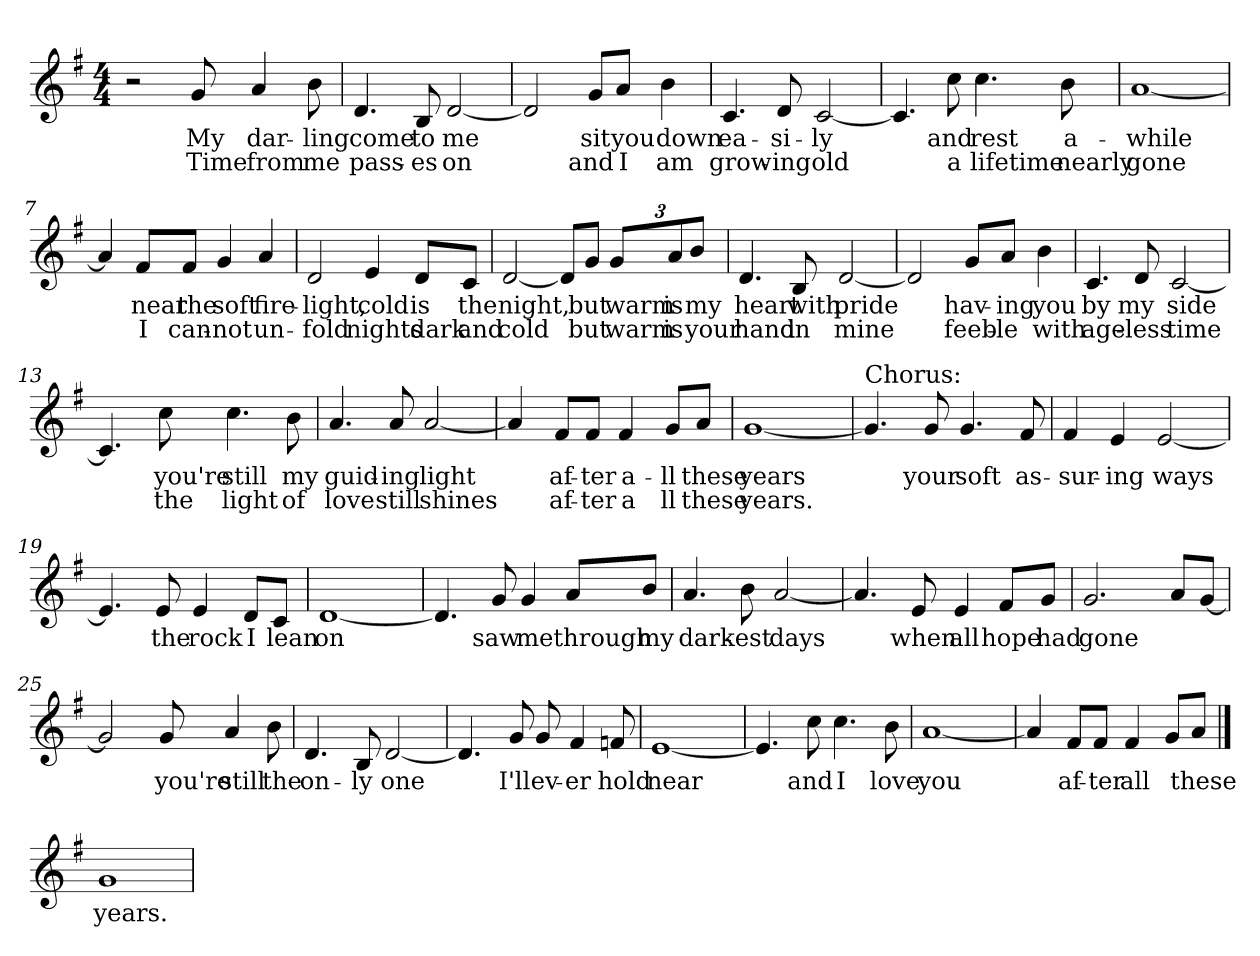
**kern	**text	**text
*part1	*part1	*part1
*staff1	*staff1	*staff1
*clefG2	*	*
*k[f#]	*	*
*G:	*	*
*M4/4	*	*
=1	=1	=1
2r	.	.
8g/	My	Time
4a/	dar-	from
8b\	-ling	me
=2	=2	=2
4.d/	come	pass-
8B/	to	-es
[2d/	me	on
=3	=3	=3
2d/]	.	.
8g/L	sit	and
8a/J	you	I
4b\	down	am
=4	=4	=4
4.c/	ea-	grow-
8d/	-si-	-ing
[2c/	-ly	old
!!LO:LB:g=z
=5	=5	=5
4.c/]	.	.
8cc\	and	a
4.cc\	rest	lifetime
8b\	a-	nearly
=6	=6	=6
[1a	-while	gone
=7	=7	=7
4a/]	.	.
8f#/L	near	I
8f#/J	the	can-
4g/	soft	-not
4a/	fire-	un-
=8	=8	=8
2d/	light,	-fold
4e/	cold	nights
8d/L	is	dark
8c/J	the	and
!!LO:LB:g=z
=9	=9	=9
[2d/	night,	cold
8d/L]	.	.
8g/J	but	but
*Xbrackettup	*	*
12g/L	warm	warm
12a/	is	is
12b/J	my	your
=10	=10	=10
4.d/	heart	hand
8B/	with	in
[2d/	pride	mine
=11	=11	=11
2d/]	.	.
8g/L	hav-	feeb-
8a/J	-ing	-le
4b\	you	with
=12	=12	=12
4.c/	by	age-
8d/	my	-less
[2c/	side	time
!!LO:LB:g=z
=13	=13	=13
4.c/]	.	.
8cc\	you're	the
4.cc\	still	light
8b\	my	of
=14	=14	=14
4.a/	guid-	love
8a/	-ing	still
[2a/	light	shines
=15	=15	=15
4a/]	.	.
8f#/L	af-	af-
8f#/J	-ter	-ter
4f#/	a-	a
8g/L	-ll	ll
8a/J	these	these
=16	=16	=16
[1g	years	years.
!!LO:LB:g=z
=17	=17	=17
!LO:TX:a:t=Chorus&colon;	!	!
4.g/]	.	.
8g/	your	.
4.g/	soft	.
8f#/	as-	.
=18	=18	=18
4f#/	-sur-	.
4e/	-ing	.
[2e/	ways	.
=19	=19	=19
4.e/]	.	.
8e/	the	.
4e/	rock	.
8d/L	I	.
8c/J	lean	.
=20	=20	=20
[1d	on	.
!!LO:LB:g=z
=21	=21	=21
4.d/]	.	.
8g/	saw	.
4g/	me	.
8a/L	through	.
8b/J	my	.
=22	=22	=22
4.a/	dark-	.
8b\	-est	.
[2a/	days	.
=23	=23	=23
4.a/]	.	.
8e/	when	.
4e/	all	.
8f#/L	hope	.
8g/J	had	.
=24	=24	=24
2.g/	gone	.
8a/L	.	.
[8g/J	.	.
!!LO:LB:g=z
=25	=25	=25
2g/]	.	.
8g/	you're	.
4a/	still	.
8b\	the	.
=26	=26	=26
4.d/	on-	.
8B/	-ly	.
[2d/	one	.
=27	=27	=27
4.d/]	.	.
8g/	I'll	.
8g/	ev-	.
4f#/	-er	.
8fn/	hold	.
=28	=28	=28
[1e	near	.
!!LO:LB:g=z
=29	=29	=29
4.e/]	.	.
8cc\	and	.
4.cc\	I	.
8b\	love	.
=30	=30	=30
[1a	you	.
=31	=31	=31
4a/]	.	.
8f#/L	af-	.
8f#/J	-ter	.
4f#/	all	.
8g/L	.	.
8a/J	these	.
==32	==32	==32
1g	years.	.
=	=	=
*-	*-	*-
